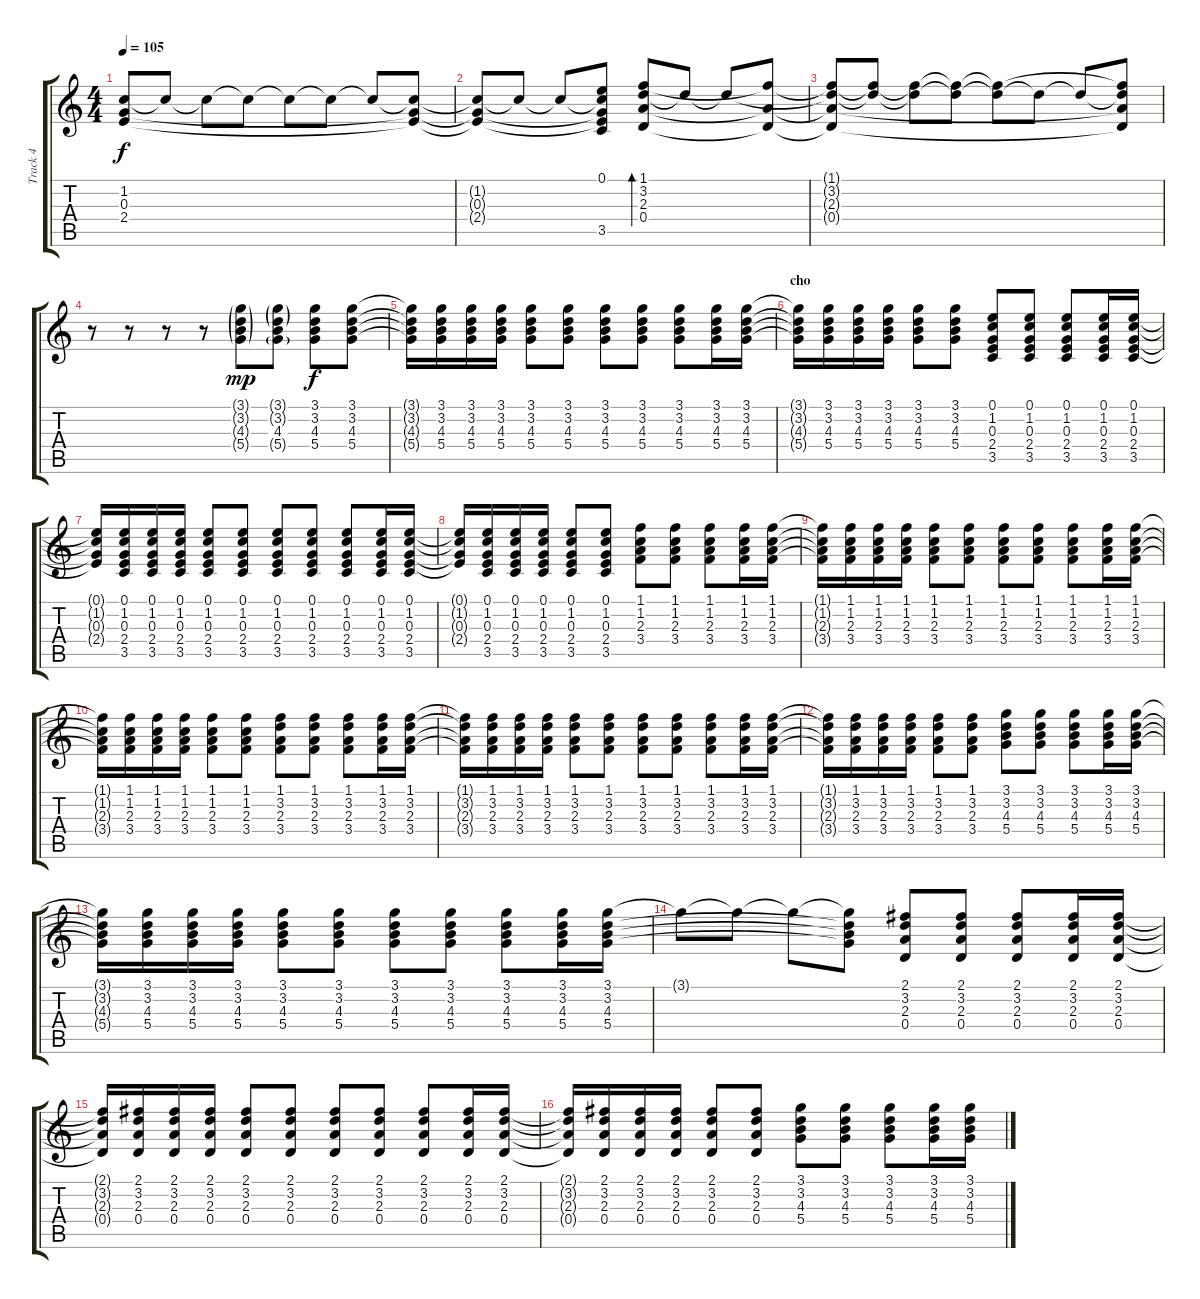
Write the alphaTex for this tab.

\track ("Track 4" "Track 4") {instrument electricguitarclean}
\staff {score tabs}
\tuning (E4 B3 G3 D3 A2 E2) {hide}
\ts (4 4)
\tempo 105
\clef g2
\ks c
(1.2{t} 0.3{t} 2.4{t}).8{dy f} 1.2{t}.8 1.2{t}.8 1.2{t}.8 1.2{t}.8 1.2{t}.8 1.2{t}.8 (1.2{t} 0.3{t} 2.4{t}).8 |
(1.2{t} 0.3{t} 2.4{t}).8 1.2{t}.8 1.2{t}.8 (0.1{t} 1.2{t} 0.3{t} 2.4{t} 3.5{t}).8 (1.1 3.2 2.3 0.4).8{bd 240} 3.2{t}.8 3.2{t}.8 (1.1{t} 2.3{t} 0.4{t}).8 |
(1.1{t} 3.2{t} 2.3{t} 0.4{t}).8 (1.1{t} 3.2{t}).8 (1.1{t} 3.2{t}).8 (1.1{t} 3.2{t}).8 (1.1{t} 3.2{t}).8 3.2{t}.8 3.2{t}.8 (1.1{t} 3.2{t} 2.3{t} 0.4{t}).8 |
r.8 r.8 r.8 r.8 (3.1{g} 3.2{g} 4.3{g} 5.4{g}).8{dy mp} (3.1{g} 3.2{g} 4.3 5.4{g}).8 (3.1 3.2 4.3 5.4).8{dy f} (3.1 3.2 4.3 5.4).8 |
(3.1{t} 3.2{t} 4.3{t} 5.4{t}).16 (3.1 3.2 4.3 5.4).16 (3.1 3.2 4.3 5.4).16 (3.1 3.2 4.3 5.4).16 (3.1 3.2 4.3 5.4).8 (3.1 3.2 4.3 5.4).8 (3.1 3.2 4.3 5.4).8 (3.1 3.2 4.3 5.4).8 (3.1 3.2 4.3 5.4).8 (3.1 3.2 4.3 5.4).16 (3.1 3.2 4.3 5.4).16 |
\section ("" "cho")
(3.1{t} 3.2{t} 4.3{t} 5.4{t}).16 (3.1 3.2 4.3 5.4).16 (3.1 3.2 4.3 5.4).16 (3.1 3.2 4.3 5.4).16 (3.1 3.2 4.3 5.4).8 (3.1 3.2 4.3 5.4).8 (0.1 1.2 0.3 2.4 3.5).8 (0.1 1.2 0.3 2.4 3.5).8 (0.1 1.2 0.3 2.4 3.5).8 (0.1 1.2 0.3 2.4 3.5).16 (0.1 1.2 0.3 2.4 3.5).16 |
(0.1{t} 1.2{t} 0.3{t} 2.4{t}).16 (0.1 1.2 0.3 2.4 3.5).16 (0.1 1.2 0.3 2.4 3.5).16 (0.1 1.2 0.3 2.4 3.5).16 (0.1 1.2 0.3 2.4 3.5).8 (0.1 1.2 0.3 2.4 3.5).8 (0.1 1.2 0.3 2.4 3.5).8 (0.1 1.2 0.3 2.4 3.5).8 (0.1 1.2 0.3 2.4 3.5).8 (0.1 1.2 0.3 2.4 3.5).16 (0.1 1.2 0.3 2.4 3.5).16 |
(0.1{t} 1.2{t} 0.3{t} 2.4{t}).16 (0.1 1.2 0.3 2.4 3.5).16 (0.1 1.2 0.3 2.4 3.5).16 (0.1 1.2 0.3 2.4 3.5).16 (0.1 1.2 0.3 2.4 3.5).8 (0.1 1.2 0.3 2.4 3.5).8 (1.1 1.2 2.3 3.4).8 (1.1 1.2 2.3 3.4).8 (1.1 1.2 2.3 3.4).8 (1.1 1.2 2.3 3.4).16 (1.1 1.2 2.3 3.4).16 |
(1.1{t} 1.2{t} 2.3{t} 3.4{t}).16 (1.1 1.2 2.3 3.4).16 (1.1 1.2 2.3 3.4).16 (1.1 1.2 2.3 3.4).16 (1.1 1.2 2.3 3.4).8 (1.1 1.2 2.3 3.4).8 (1.1 1.2 2.3 3.4).8 (1.1 1.2 2.3 3.4).8 (1.1 1.2 2.3 3.4).8 (1.1 1.2 2.3 3.4).16 (1.1 1.2 2.3 3.4).16 |
(1.1{t} 1.2{t} 2.3{t} 3.4{t}).16 (1.1 1.2 2.3 3.4).16 (1.1 1.2 2.3 3.4).16 (1.1 1.2 2.3 3.4).16 (1.1 1.2 2.3 3.4).8 (1.1 1.2 2.3 3.4).8 (1.1 3.2 2.3 3.4).8 (1.1 3.2 2.3 3.4).8 (1.1 3.2 2.3 3.4).8 (1.1 3.2 2.3 3.4).16 (1.1 3.2 2.3 3.4).16 |
(1.1{t} 3.2{t} 2.3{t} 3.4{t}).16 (1.1 3.2 2.3 3.4).16 (1.1 3.2 2.3 3.4).16 (1.1 3.2 2.3 3.4).16 (1.1 3.2 2.3 3.4).8 (1.1 3.2 2.3 3.4).8 (1.1 3.2 2.3 3.4).8 (1.1 3.2 2.3 3.4).8 (1.1 3.2 2.3 3.4).8 (1.1 3.2 2.3 3.4).16 (1.1 3.2 2.3 3.4).16 |
(1.1{t} 3.2{t} 2.3{t} 3.4{t}).16 (1.1 3.2 2.3 3.4).16 (1.1 3.2 2.3 3.4).16 (1.1 3.2 2.3 3.4).16 (1.1 3.2 2.3 3.4).8 (1.1 3.2 2.3 3.4).8 (3.1 3.2 4.3 5.4).8 (3.1 3.2 4.3 5.4).8 (3.1 3.2 4.3 5.4).8 (3.1 3.2 4.3 5.4).16 (3.1 3.2 4.3 5.4).16 |
(3.1{t} 3.2{t} 4.3{t} 5.4{t}).16 (3.1 3.2 4.3 5.4).16 (3.1 3.2 4.3 5.4).16 (3.1 3.2 4.3 5.4).16 (3.1 3.2 4.3 5.4).8 (3.1 3.2 4.3 5.4).8 (3.1 3.2 4.3 5.4).8 (3.1 3.2 4.3 5.4).8 (3.1 3.2 4.3 5.4).8 (3.1 3.2 4.3 5.4).16 (3.1 3.2 4.3 5.4).16 |
3.1{t}.8 3.1{t}.8 3.1{t}.8 (3.1{t} 3.2{t} 4.3{t} 5.4{t}).8 (2.1 3.2 2.3 0.4).8 (2.1 3.2 2.3 0.4).8 (2.1 3.2 2.3 0.4).8 (2.1 3.2 2.3 0.4).16 (2.1 3.2 2.3 0.4).16 |
(2.1{t} 3.2{t} 2.3{t} 0.4{t}).16 (2.1 3.2 2.3 0.4).16 (2.1 3.2 2.3 0.4).16 (2.1 3.2 2.3 0.4).16 (2.1 3.2 2.3 0.4).8 (2.1 3.2 2.3 0.4).8 (2.1 3.2 2.3 0.4).8 (2.1 3.2 2.3 0.4).8 (2.1 3.2 2.3 0.4).8 (2.1 3.2 2.3 0.4).16 (2.1 3.2 2.3 0.4).16 |
(2.1{t} 3.2{t} 2.3{t} 0.4{t}).16 (2.1 3.2 2.3 0.4).16 (2.1 3.2 2.3 0.4).16 (2.1 3.2 2.3 0.4).16 (2.1 3.2 2.3 0.4).8 (2.1 3.2 2.3 0.4).8 (3.1 3.2 4.3 5.4).8 (3.1 3.2 4.3 5.4).8 (3.1 3.2 4.3 5.4).8 (3.1 3.2 4.3 5.4).16 (3.1 3.2 4.3 5.4).16
